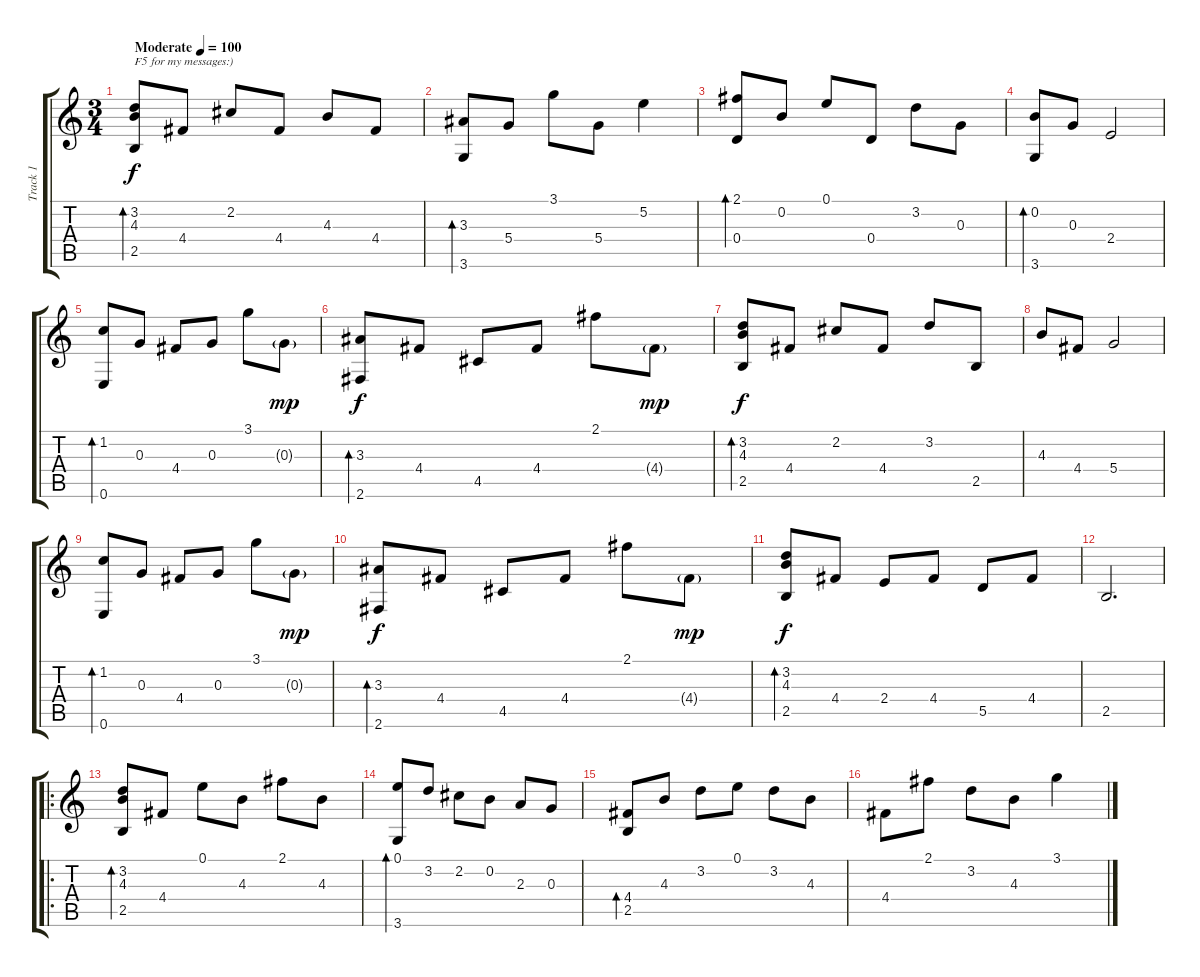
\track ("Track 1" "Track 1") {instrument acousticguitarnylon}
\staff {score tabs}
\tuning (E4 B3 G3 D3 A2 E2) {hide}
\ts (3 4)
\tempo (100 "Moderate")
\clef g2
\ks c
(3.2 4.3 2.5).8{bd 60 txt "F5 for my messages:)" dy f instrument acousticguitarnylon} 4.4.8 2.2.8 4.4.8 4.3.8 4.4.8 |
(3.3 3.6).8{bd 240} 5.4.8 3.1.8 5.4.8 5.2.4 |
(2.1 0.4).8{bd 240} 0.2.8 0.1.8 0.4.8 3.2.8 0.3.8 |
(0.2 3.6).8{bd 240} 0.3.8 2.4.2 |
(1.2 0.6).8{bd 240} 0.3.8 4.4.8 0.3.8 3.1.8 0.3{g}.8{dy mp} |
(3.3 2.6).8{bd 120 dy f} 4.4.8 4.5.8 4.4.8 2.1.8 4.4{g}.8{dy mp} |
(3.2 4.3 2.5).8{bd 120 dy f} 4.4.8 2.2.8 4.4.8 3.2.8 2.5.8 |
4.3.8 4.4.8 5.4.2 |
(1.2 0.6).8{bd 240} 0.3.8 4.4.8 0.3.8 3.1.8 0.3{g}.8{dy mp} |
(3.3 2.6).8{bd 120 dy f} 4.4.8 4.5.8 4.4.8 2.1.8 4.4{g}.8{dy mp} |
(3.2 4.3 2.5).8{bd 120 dy f} 4.4.8 2.4.8 4.4.8 5.5.8 4.4.8 |
2.5.2{d} |
\ro
(3.2 4.3 2.5).8{bd 120} 4.4.8 0.1.8 4.3.8 2.1.8 4.3.8 |
(0.1 3.6).8{bd 120} 3.2.8 2.2.8 0.2.8 2.3.8 0.3.8 |
(4.4 2.5).8{bd 120} 4.3.8 3.2.8 0.1.8 3.2.8 4.3.8 |
4.4.8 2.1.8 3.2.8 4.3.8 3.1.4
